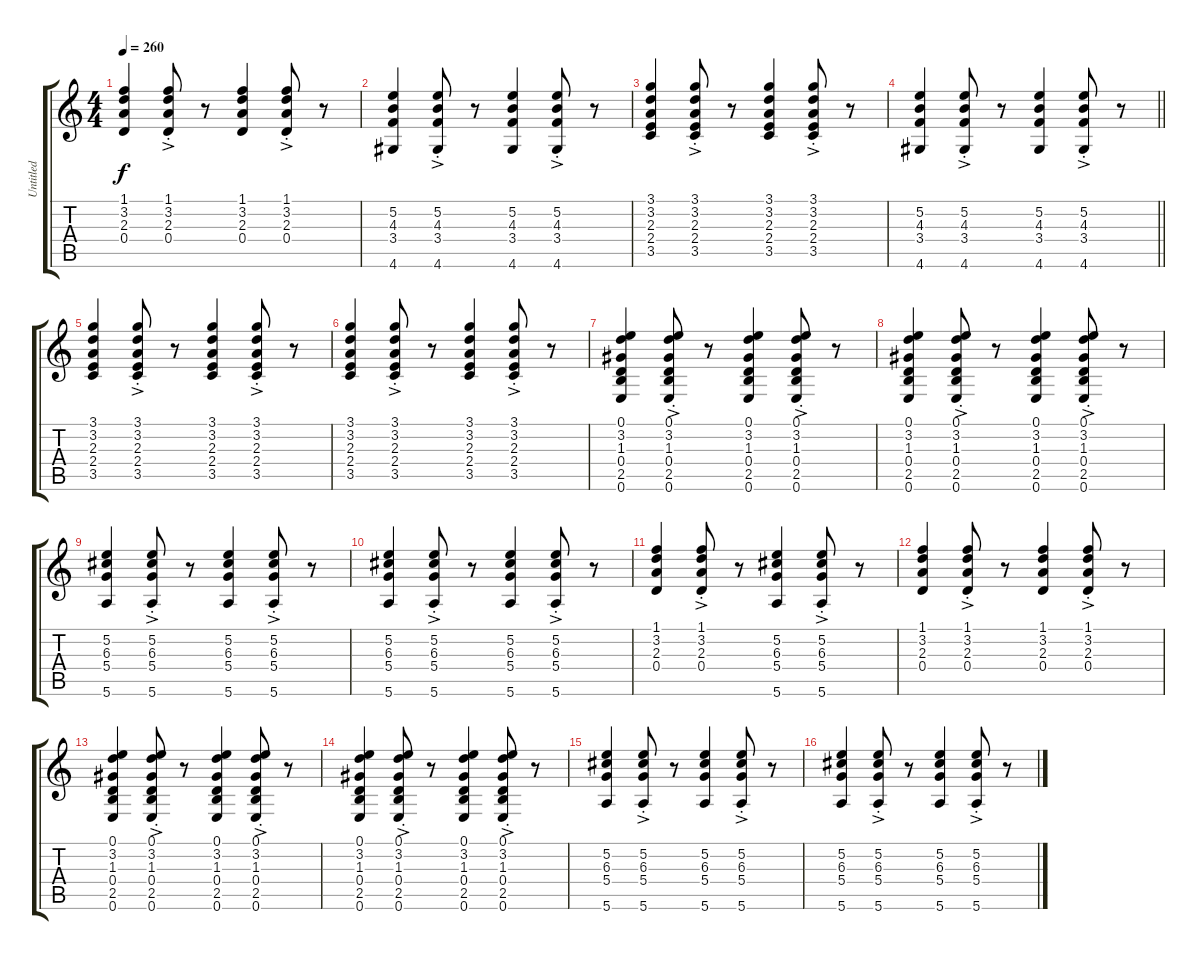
\track ("Untitled" "Untitled") {instrument acousticguitarnylon}
\staff {score tabs}
\tuning (E4 B3 G3 D3 A2 E2) {hide}
\ts (4 4)
\tempo 260
\clef g2
\ks c
(1.1 3.2 2.3 0.4).4{dy f} (1.1{ac st} 3.2{ac st} 2.3{ac st} 0.4{ac st}).8 r.8 (1.1 3.2 2.3 0.4).4 (1.1{ac st} 3.2{ac st} 2.3{ac st} 0.4{ac st}).8 r.8 |
(5.2 4.3 3.4 4.6).4 (5.2{ac st} 4.3{ac st} 3.4{ac st} 4.6{ac st}).8 r.8 (5.2 4.3 3.4 4.6).4 (5.2{ac st} 4.3{ac st} 3.4{ac st} 4.6{ac st}).8 r.8 |
(3.1 3.2 2.3 2.4 3.5).4 (3.1{ac st} 3.2{ac st} 2.3{ac st} 2.4{ac st} 3.5{ac st}).8 r.8 (3.1 3.2 2.3 2.4 3.5).4 (3.1{ac st} 3.2{ac st} 2.3{ac st} 2.4{ac st} 3.5{ac st}).8 r.8 |
\barLineRight lightlight
(5.2 4.3 3.4 4.6).4 (5.2{ac st} 4.3{ac st} 3.4{ac st} 4.6{ac st}).8 r.8 (5.2 4.3 3.4 4.6).4 (5.2{ac st} 4.3{ac st} 3.4{ac st} 4.6{ac st}).8 r.8 |
(3.1 3.2 2.3 2.4 3.5).4 (3.1{ac st} 3.2{ac st} 2.3{ac st} 2.4{ac st} 3.5{ac st}).8 r.8 (3.1 3.2 2.3 2.4 3.5).4 (3.1{ac st} 3.2{ac st} 2.3{ac st} 2.4{ac st} 3.5{ac st}).8 r.8 |
(3.1 3.2 2.3 2.4 3.5).4 (3.1{ac st} 3.2{ac st} 2.3{ac st} 2.4{ac st} 3.5{ac st}).8 r.8 (3.1 3.2 2.3 2.4 3.5).4 (3.1{ac st} 3.2{ac st} 2.3{ac st} 2.4{ac st} 3.5{ac st}).8 r.8 |
(0.1 3.2 1.3 0.4 2.5 0.6).4 (0.1{ac st} 3.2{ac st} 1.3{ac st} 0.4{ac st} 2.5{ac st} 0.6{ac st}).8 r.8 (0.1 3.2 1.3 0.4 2.5 0.6).4 (0.1{ac st} 3.2{ac st} 1.3{ac st} 0.4{ac st} 2.5{ac st} 0.6{ac st}).8 r.8 |
(0.1 3.2 1.3 0.4 2.5 0.6).4 (0.1{ac st} 3.2{ac st} 1.3{ac st} 0.4{ac st} 2.5{ac st} 0.6{ac st}).8 r.8 (0.1 3.2 1.3 0.4 2.5 0.6).4 (0.1{ac st} 3.2{ac st} 1.3{ac st} 0.4{ac st} 2.5{ac st} 0.6{ac st}).8 r.8 |
(5.2 6.3 5.4 5.6).4 (5.2{ac st} 6.3{ac st} 5.4{ac st} 5.6{ac st}).8 r.8 (5.2 6.3 5.4 5.6).4 (5.2{ac st} 6.3{ac st} 5.4{ac st} 5.6{ac st}).8 r.8 |
(5.2 6.3 5.4 5.6).4 (5.2{ac st} 6.3{ac st} 5.4{ac st} 5.6{ac st}).8 r.8 (5.2 6.3 5.4 5.6).4 (5.2{ac st} 6.3{ac st} 5.4{ac st} 5.6{ac st}).8 r.8 |
(1.1 3.2 2.3 0.4).4 (1.1{ac st} 3.2{ac st} 2.3{ac st} 0.4{ac st}).8 r.8 (5.2 6.3 5.4 5.6).4 (5.2{ac st} 6.3{ac st} 5.4{ac st} 5.6{ac st}).8 r.8 |
(1.1 3.2 2.3 0.4).4 (1.1{ac st} 3.2{ac st} 2.3{ac st} 0.4{ac st}).8 r.8 (1.1 3.2 2.3 0.4).4 (1.1{ac st} 3.2{ac st} 2.3{ac st} 0.4{ac st}).8 r.8 |
(0.1 3.2 1.3 0.4 2.5 0.6).4 (0.1{ac st} 3.2{ac st} 1.3{ac st} 0.4{ac st} 2.5{ac st} 0.6{ac st}).8 r.8 (0.1 3.2 1.3 0.4 2.5 0.6).4 (0.1{ac st} 3.2{ac st} 1.3{ac st} 0.4{ac st} 2.5{ac st} 0.6{ac st}).8 r.8 |
(0.1 3.2 1.3 0.4 2.5 0.6).4 (0.1{ac st} 3.2{ac st} 1.3{ac st} 0.4{ac st} 2.5{ac st} 0.6{ac st}).8 r.8 (0.1 3.2 1.3 0.4 2.5 0.6).4 (0.1{ac st} 3.2{ac st} 1.3{ac st} 0.4{ac st} 2.5{ac st} 0.6{ac st}).8 r.8 |
(5.2 6.3 5.4 5.6).4 (5.2{ac st} 6.3{ac st} 5.4{ac st} 5.6{ac st}).8 r.8 (5.2 6.3 5.4 5.6).4 (5.2{ac st} 6.3{ac st} 5.4{ac st} 5.6{ac st}).8 r.8 |
(5.2 6.3 5.4 5.6).4 (5.2{ac st} 6.3{ac st} 5.4{ac st} 5.6{ac st}).8 r.8 (5.2 6.3 5.4 5.6).4 (5.2{ac st} 6.3{ac st} 5.4{ac st} 5.6{ac st}).8 r.8
